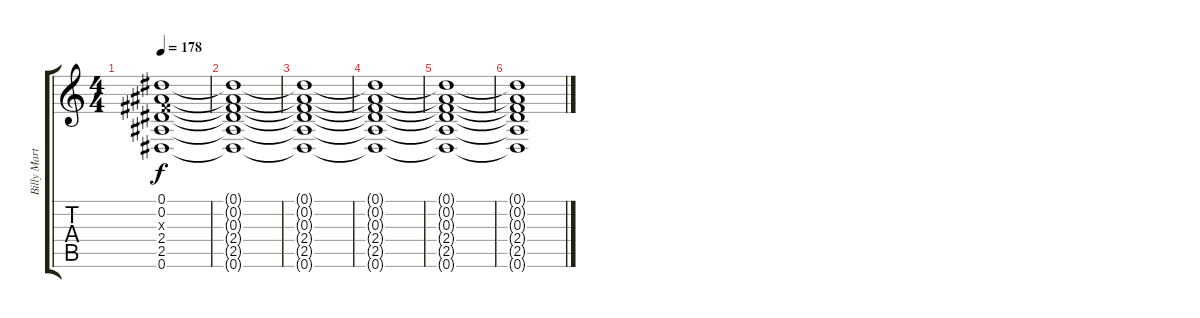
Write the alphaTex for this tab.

\track ("Billy Martin" "Billy Mart") {instrument distortionguitar}
\staff {score tabs}
\tuning (Eb4 Bb3 Gb3 Db3 Ab2 Eb2) {hide}
\ts (4 4)
\tempo 178
\clef g2
\ks c
(0.1 0.2 0.3{x} 2.4 2.5 0.6).1{dy f volume 5} |
(0.1{t} 0.2{t} 0.3{t} 2.4{t} 2.5{t} 0.6{t}).1 |
(0.1{t} 0.2{t} 0.3{t} 2.4{t} 2.5{t} 0.6{t}).1 |
(0.1{t} 0.2{t} 0.3{t} 2.4{t} 2.5{t} 0.6{t}).1 |
(0.1{t} 0.2{t} 0.3{t} 2.4{t} 2.5{t} 0.6{t}).1{volume 0} |
(0.1{t} 0.2{t} 0.3{t} 2.4{t} 2.5{t} 0.6{t}).1
